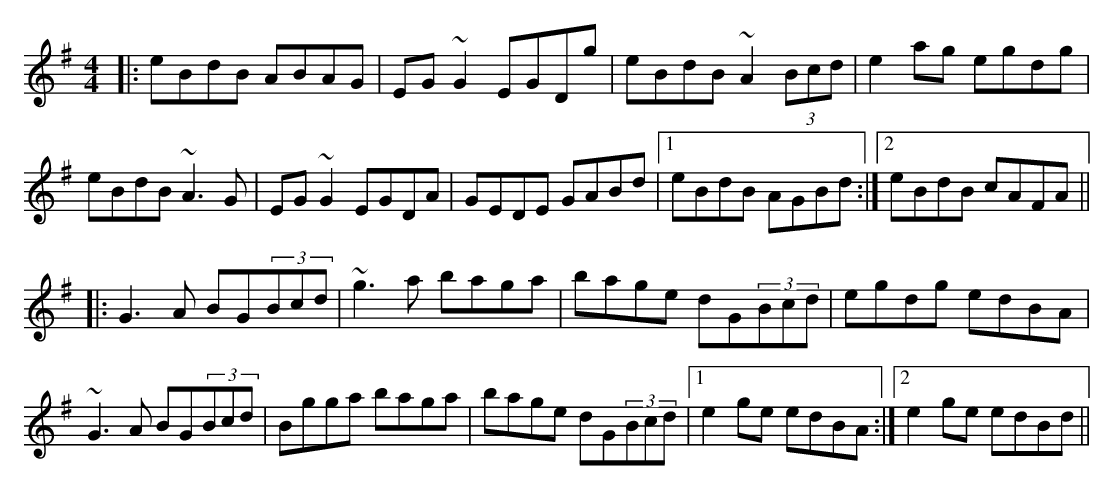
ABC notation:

X:1
M:4/4
K:Ador
|:eBdB ABAG|EG~G2 EGDg|eBdB ~A2(3Bcd|e2ag egdg|
eBdB ~A3G|EG~G2 EGDA|GEDE GABd|1 eBdB AGBd:|2 eBdB cAFA||
|:G3A BG(3Bcd|~g3a baga|bage dG(3Bcd|egdg edBA|
~G3A BG(3Bcd|Bgga baga|bage dG(3Bcd|1 e2ge edBA:|2 e2ge edBd||
